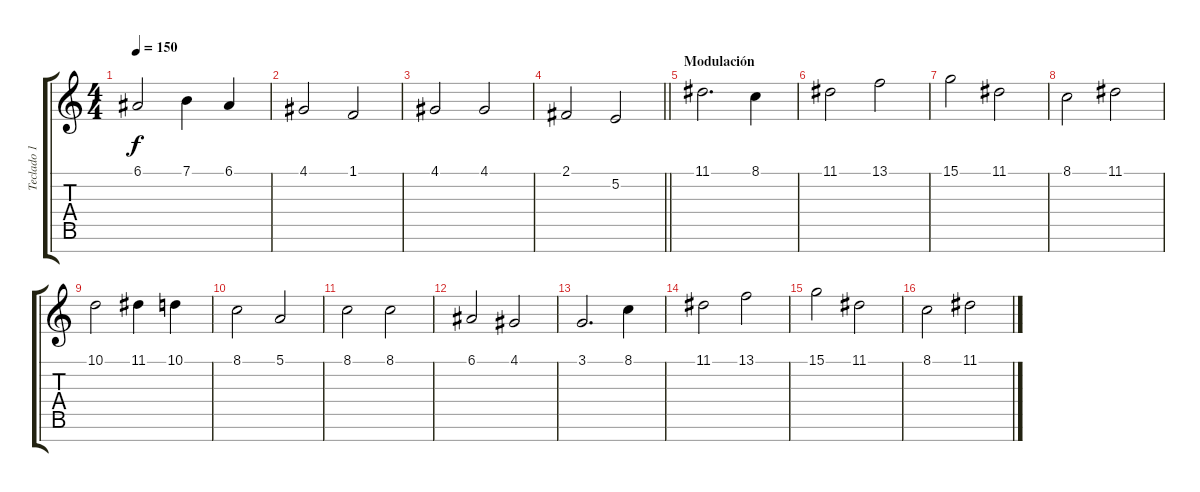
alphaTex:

\track ("Teclado 1" "Teclado 1") {instrument pad1newage}
\staff {score tabs}
\tuning (E4 B3 G3 D3 A2 E2 B1) {hide}
\ts (4 4)
\tempo 150
\clef g2
\ks c
6.1.2{dy f} 7.1.4 6.1.4 |
4.1.2 1.1.2 |
4.1.2 4.1.2 |
\barLineRight lightlight
2.1.2 5.2.2 |
\section ("" "Modulación")
11.1.2{d} 8.1.4 |
11.1.2 13.1.2 |
15.1.2 11.1.2 |
8.1.2 11.1.2 |
10.1.2 11.1.4 10.1.4 |
8.1.2 5.1.2 |
8.1.2 8.1.2 |
6.1.2 4.1.2 |
3.1.2{d} 8.1.4 |
11.1.2 13.1.2 |
15.1.2 11.1.2 |
8.1.2 11.1.2
